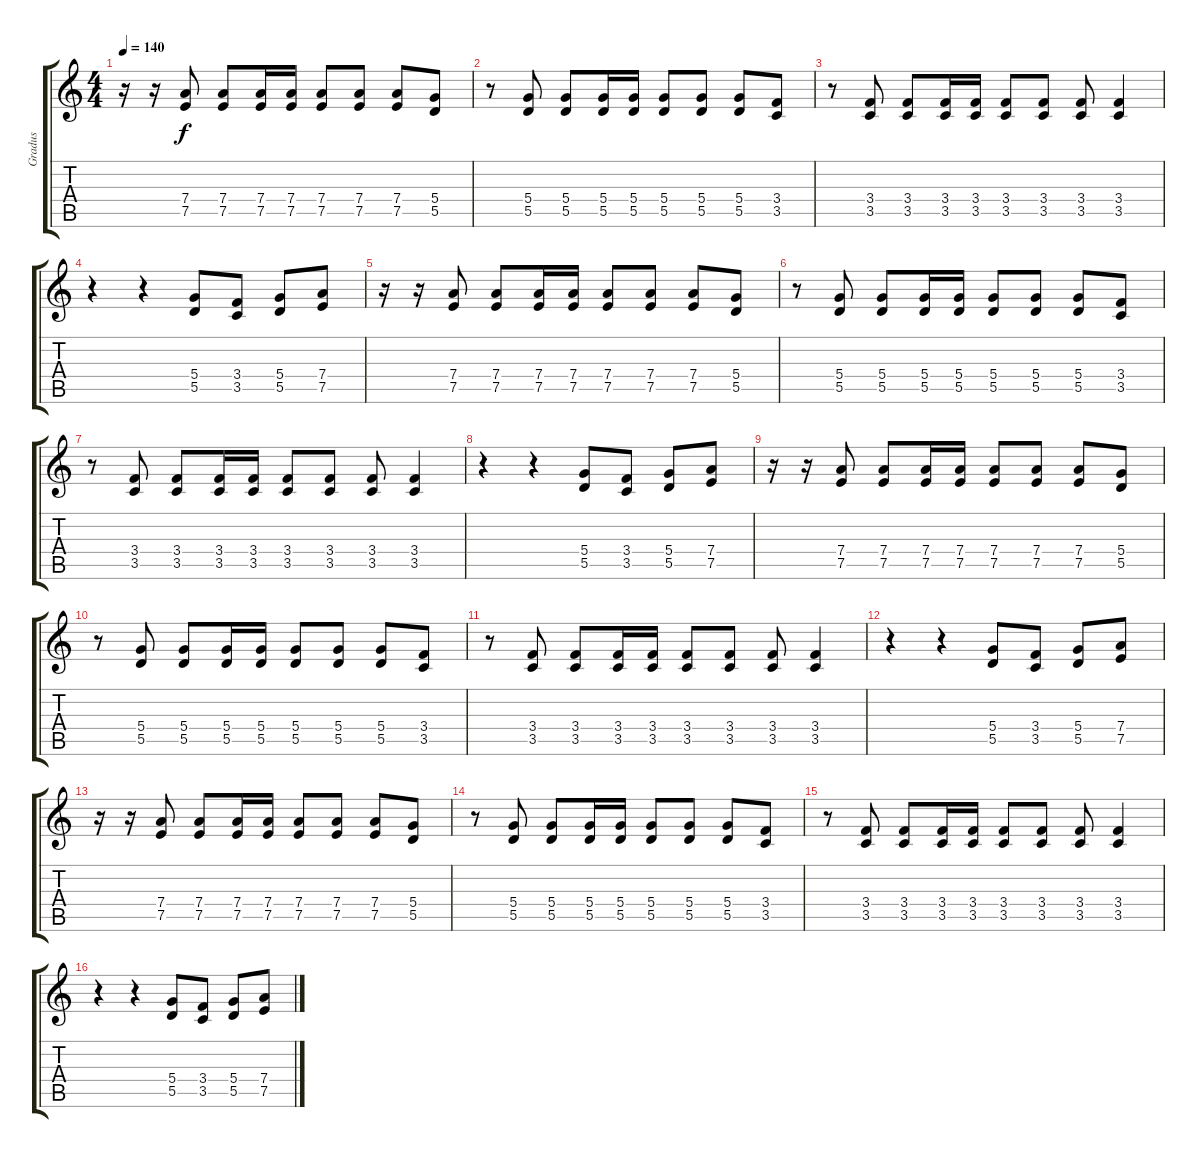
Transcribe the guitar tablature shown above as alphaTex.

\track ("Gradus" "Gradus") {instrument distortionguitar}
\staff {score tabs}
\tuning (E4 B3 G3 D3 A2 E2) {hide}
\ts (4 4)
\tempo 140
\clef g2
\ks c
r.16{dy f} r.16 (7.4 7.5).8 (7.4 7.5).8 (7.4 7.5).16 (7.4 7.5).16 (7.4 7.5).8 (7.4 7.5).8 (7.4 7.5).8 (5.4 5.5).8 |
r.8 (5.4 5.5).8 (5.4 5.5).8 (5.4 5.5).16 (5.4 5.5).16 (5.4 5.5).8 (5.4 5.5).8 (5.4 5.5).8 (3.4 3.5).8 |
r.8 (3.4 3.5).8 (3.4 3.5).8 (3.4 3.5).16 (3.4 3.5).16 (3.4 3.5).8 (3.4 3.5).8 (3.4 3.5).8 (3.4 3.5).4 |
r.4 r.4 (5.4 5.5).8 (3.4 3.5).8 (5.4 5.5).8 (7.4 7.5).8 |
r.16 r.16 (7.4 7.5).8 (7.4 7.5).8 (7.4 7.5).16 (7.4 7.5).16 (7.4 7.5).8 (7.4 7.5).8 (7.4 7.5).8 (5.4 5.5).8 |
r.8 (5.4 5.5).8 (5.4 5.5).8 (5.4 5.5).16 (5.4 5.5).16 (5.4 5.5).8 (5.4 5.5).8 (5.4 5.5).8 (3.4 3.5).8 |
r.8 (3.4 3.5).8 (3.4 3.5).8 (3.4 3.5).16 (3.4 3.5).16 (3.4 3.5).8 (3.4 3.5).8 (3.4 3.5).8 (3.4 3.5).4 |
r.4 r.4 (5.4 5.5).8 (3.4 3.5).8 (5.4 5.5).8 (7.4 7.5).8 |
r.16 r.16 (7.4 7.5).8 (7.4 7.5).8 (7.4 7.5).16 (7.4 7.5).16 (7.4 7.5).8 (7.4 7.5).8 (7.4 7.5).8 (5.4 5.5).8 |
r.8 (5.4 5.5).8 (5.4 5.5).8 (5.4 5.5).16 (5.4 5.5).16 (5.4 5.5).8 (5.4 5.5).8 (5.4 5.5).8 (3.4 3.5).8 |
r.8 (3.4 3.5).8 (3.4 3.5).8 (3.4 3.5).16 (3.4 3.5).16 (3.4 3.5).8 (3.4 3.5).8 (3.4 3.5).8 (3.4 3.5).4 |
r.4 r.4 (5.4 5.5).8 (3.4 3.5).8 (5.4 5.5).8 (7.4 7.5).8 |
r.16 r.16 (7.4 7.5).8 (7.4 7.5).8 (7.4 7.5).16 (7.4 7.5).16 (7.4 7.5).8 (7.4 7.5).8 (7.4 7.5).8 (5.4 5.5).8 |
r.8 (5.4 5.5).8 (5.4 5.5).8 (5.4 5.5).16 (5.4 5.5).16 (5.4 5.5).8 (5.4 5.5).8 (5.4 5.5).8 (3.4 3.5).8 |
r.8 (3.4 3.5).8 (3.4 3.5).8 (3.4 3.5).16 (3.4 3.5).16 (3.4 3.5).8 (3.4 3.5).8 (3.4 3.5).8 (3.4 3.5).4 |
r.4 r.4 (5.4 5.5).8 (3.4 3.5).8 (5.4 5.5).8 (7.4 7.5).8
